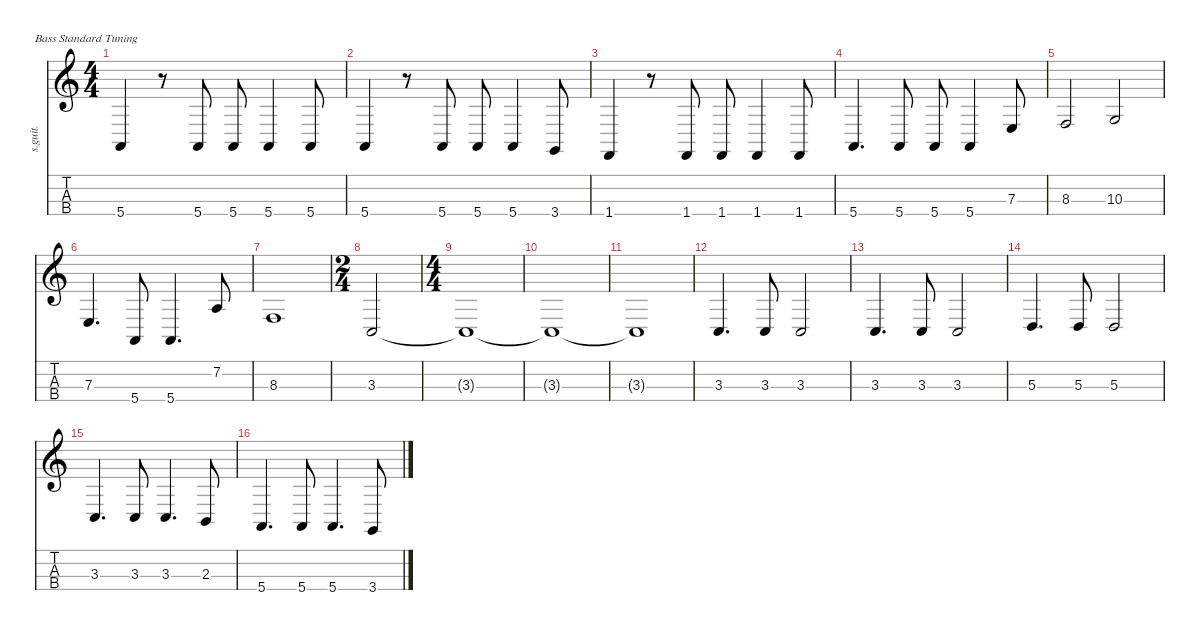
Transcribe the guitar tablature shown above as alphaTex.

\defaultSystemsLayout 4
\hideDynamics
\bracketExtendMode nobrackets
\track ("Klaus Voormann (Bass)" "s.guit.") {instrument fretlessbass}
\staff {score tabs}
\tuning (G2 D2 A1 E1)
\ts (4 4)
\tempo (107 hide)
\clef g2
\ks c
5.4.4{dy f} r.8 5.4.8 5.4.8 5.4.4 5.4.8 |
5.4.4 r.8 5.4.8 5.4.8 5.4.4 3.4.8{dy mp} |
1.4.4 r.8 1.4.8 1.4.8 1.4.4 1.4.8 |
5.4.4{d dy f} 5.4.8 5.4.8 5.4.4 7.3.8 |
8.3.2 10.3.2 |
7.3.4{d} 5.4.8 5.4.4{d} 7.2.8 |
8.3.1 |
\ts (2 4)
\beaming (8 2 2 2 2)
3.3.2{dy mp} |
\ts (4 4)
\beaming (8 2 2 2 2)
3.3{t}.1{dy f} |
3.3{t}.1 |
3.3{t}.1 |
3.3.4{d dy mp} 3.3.8 3.3.2 |
3.3.4{d} 3.3.8 3.3.2 |
5.3.4{d dy f} 5.3.8 5.3.2 |
3.3.4{d dy mp} 3.3.8 3.3.4{d} 2.3.8 |
5.4.4{d dy f} 5.4.8 5.4.4{d} 3.4.8{dy mp}
